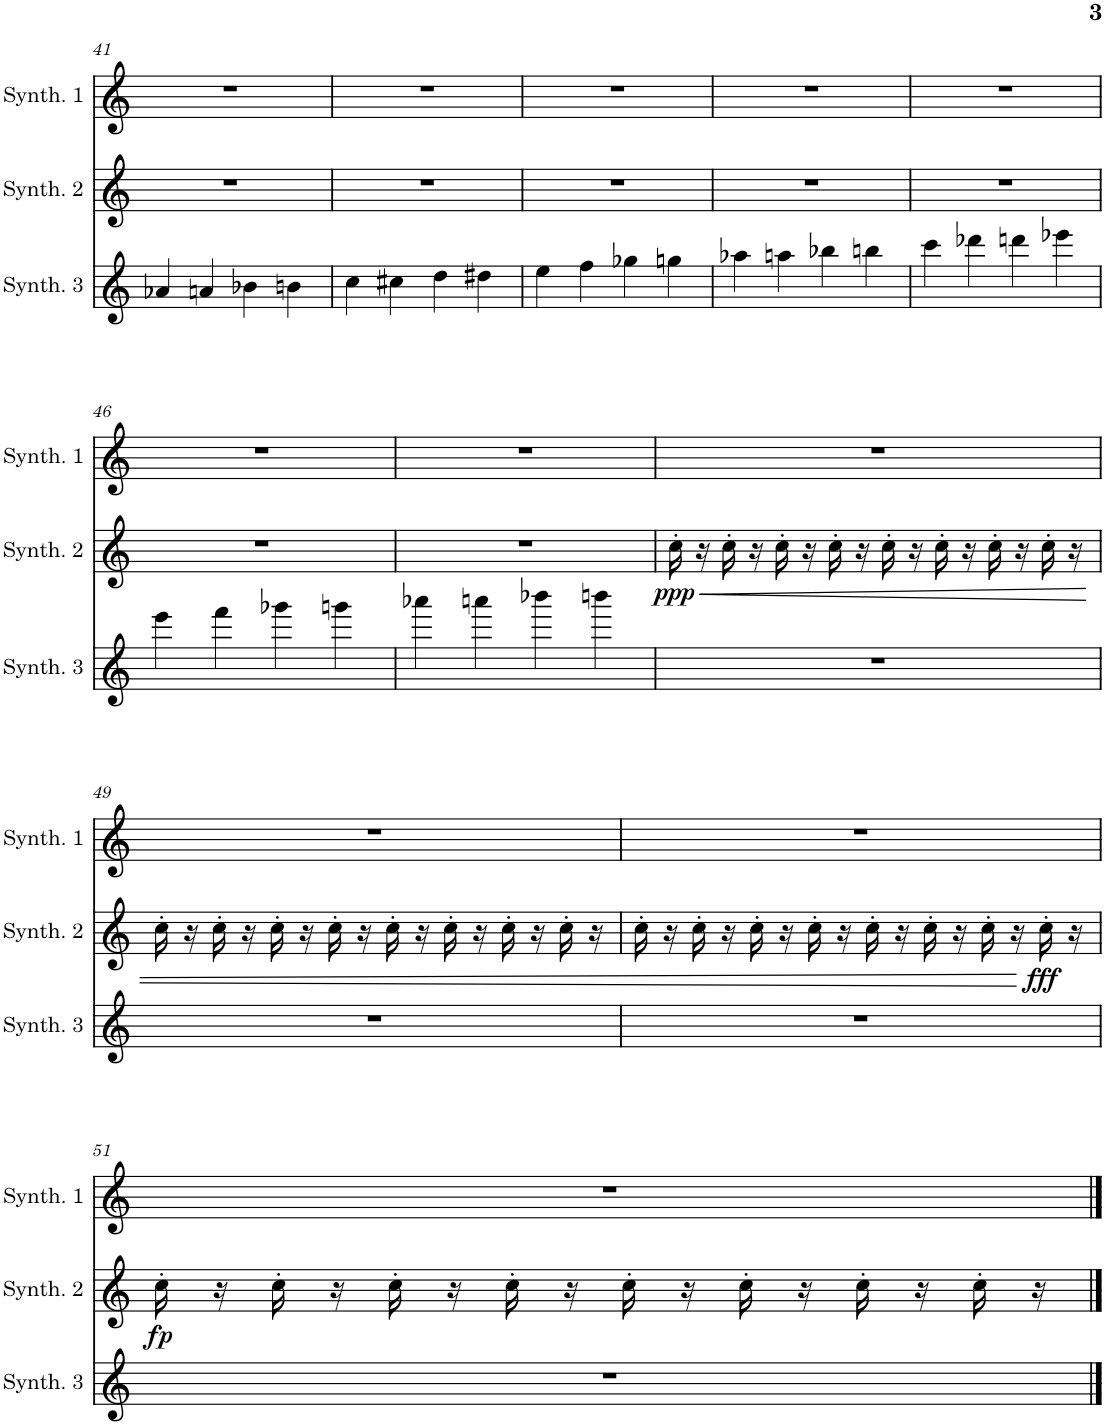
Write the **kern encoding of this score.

**kern	**kern	**dynam	**kern
*part3	*part2	*part2	*part1
*staff3	*staff2	*staff2	*staff1
*I"Square Synthesizer 3	*I"Square Synthesizer 2	*	*I"Square Synthesizer 1
*I'Synth. 3	*I'Synth. 2	*	*I'Synth. 1
!!LO:PB:g=z
*clefG2	*clefG2	*	*clefG2
*k[]	*k[]	*	*k[]
*M4/4	*M4/4	*	*M4/4
=41	=41	=41	=41
4a-X/	1r	.	1r
4an/	.	.	.
4b-X\	.	.	.
4bn\	.	.	.
=42	=42	=42	=42
4cc\	1r	.	1r
4cc#X\	.	.	.
4dd\	.	.	.
4dd#X\	.	.	.
=43	=43	=43	=43
4ee\	1r	.	1r
4ff\	.	.	.
4gg-X\	.	.	.
4ggn\	.	.	.
=44	=44	=44	=44
4aa-X\	1r	.	1r
4aan\	.	.	.
4bb-X\	.	.	.
4bbn\	.	.	.
=45	=45	=45	=45
4ccc\	1r	.	1r
4ddd-X\	.	.	.
4dddn\	.	.	.
4eee-X\	.	.	.
!!LO:LB:g=z
=46	=46	=46	=46
4eee\	1r	.	1r
4fff\	.	.	.
4ggg-X\	.	.	.
4gggn\	.	.	.
=47	=47	=47	=47
4aaa-X\	1r	.	1r
4aaan\	.	.	.
4bbb-X\	.	.	.
4bbbn\	.	.	.
=48	=48	=48	=48
!	!	!LO:HP:b	!
!	!	!LO:DY:n=1:b	!
1r	16cc'\	< ppp	1r
.	16r	.	.
.	16cc'\	.	.
.	16r	.	.
.	16cc'\	.	.
.	16r	.	.
.	16cc'\	.	.
.	16r	.	.
.	16cc'\	.	.
.	16r	.	.
.	16cc'\	.	.
.	16r	.	.
.	16cc'\	.	.
.	16r	.	.
.	16cc'\	.	.
.	16r	.	.
!!LO:LB:g=z
=49	=49	=49	=49
1r	16cc'\	.	1r
.	16r	.	.
.	16cc'\	.	.
.	16r	.	.
.	16cc'\	.	.
.	16r	.	.
.	16cc'\	.	.
.	16r	.	.
.	16cc'\	.	.
.	16r	.	.
.	16cc'\	.	.
.	16r	.	.
.	16cc'\	.	.
.	16r	.	.
.	16cc'\	.	.
.	16r	.	.
=50	=50	=50	=50
1r	16cc'\	.	1r
.	16r	.	.
.	16cc'\	.	.
.	16r	.	.
.	16cc'\	.	.
.	16r	.	.
.	16cc'\	.	.
.	16r	.	.
.	16cc'\	.	.
.	16r	.	.
.	16cc'\	.	.
.	16r	.	.
.	16cc'\	.	.
.	16r	.	.
!	!	!LO:DY:n=1:b	!
.	16cc'\	[ fff	.
.	16r	.	.
!!LO:LB:g=z
=51	=51	=51	=51
!	!	!LO:DY:b	!
1r	16cc'\	fp	1r
.	16r	.	.
.	16cc'\	.	.
.	16r	.	.
.	16cc'\	.	.
.	16r	.	.
.	16cc'\	.	.
.	16r	.	.
.	16cc'\	.	.
.	16r	.	.
.	16cc'\	.	.
.	16r	.	.
.	16cc'\	.	.
.	16r	.	.
.	16cc'\	.	.
.	16r	.	.
==	==	==	==
*-	*-	*-	*-
